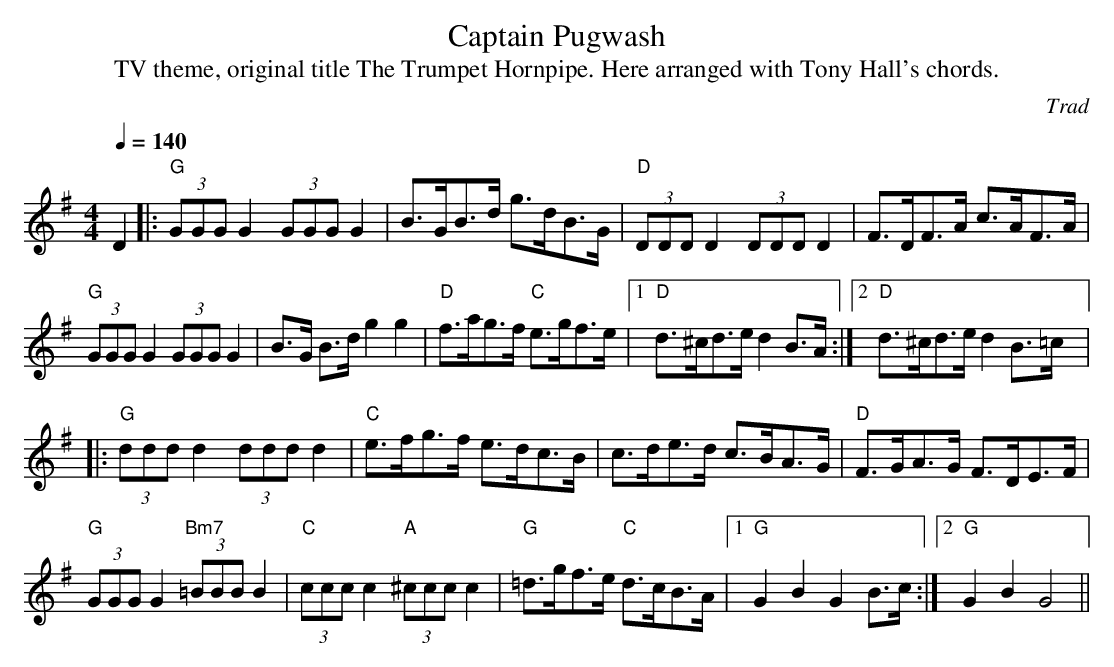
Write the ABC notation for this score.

X:1
T:Captain Pugwash
T: TV theme, original title The Trumpet Hornpipe. Here arranged with Tony Hall's chords.
C: Trad
L:1/8
M:4/4
Q:1/4=140
K:G
D2|: "G" (3GGG G2 (3GGG G2|B>GB>d g>dB>G|"D"(3DDD D2 (3DDD D2|F>DF>A c>AF>A|
"G"(3GGG G2 (3GGG G2|B>G B>d g2 g2|"D"f>ag>f "C"e>gf>e |1 "D"d>^cd>e d2 B>A :|2 "D"d>^cd>e d2 B>=c |:
"G" (3ddd d2 (3ddd d2|"C"e>fg>f e>dc>B|c>de>d c>BA>G|"D"F>GA>G F>DE>F|
"G"(3GGG G2 "Bm7"(3=BBB B2|"C"(3ccc c2 "A"(3^ccc c2| "G"=d>gf>e "C"d>cB>A|1 "G"G2B2G2 B>c :|2 "G"G2B2G4 ||
